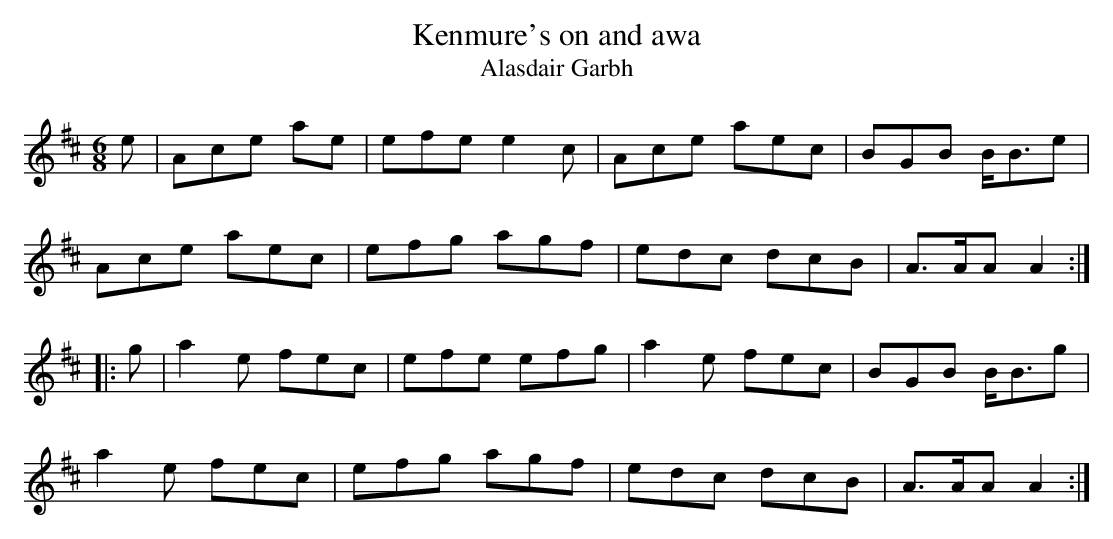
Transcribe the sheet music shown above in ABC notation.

X:1
T:Kenmure's on and awa
T:Alasdair Garbh
M:6/8
L:1/8
K:Amix
e|Ace ae|efe e2c|Ace aec|BGB B<Be|
Ace aec|efg agf|edc dcB|A>AA A2:|
|:g|a2e fec|efe efg|a2e fec|BGB B<Bg|
a2e fec|efg agf|edc dcB|A>AA A2:|
